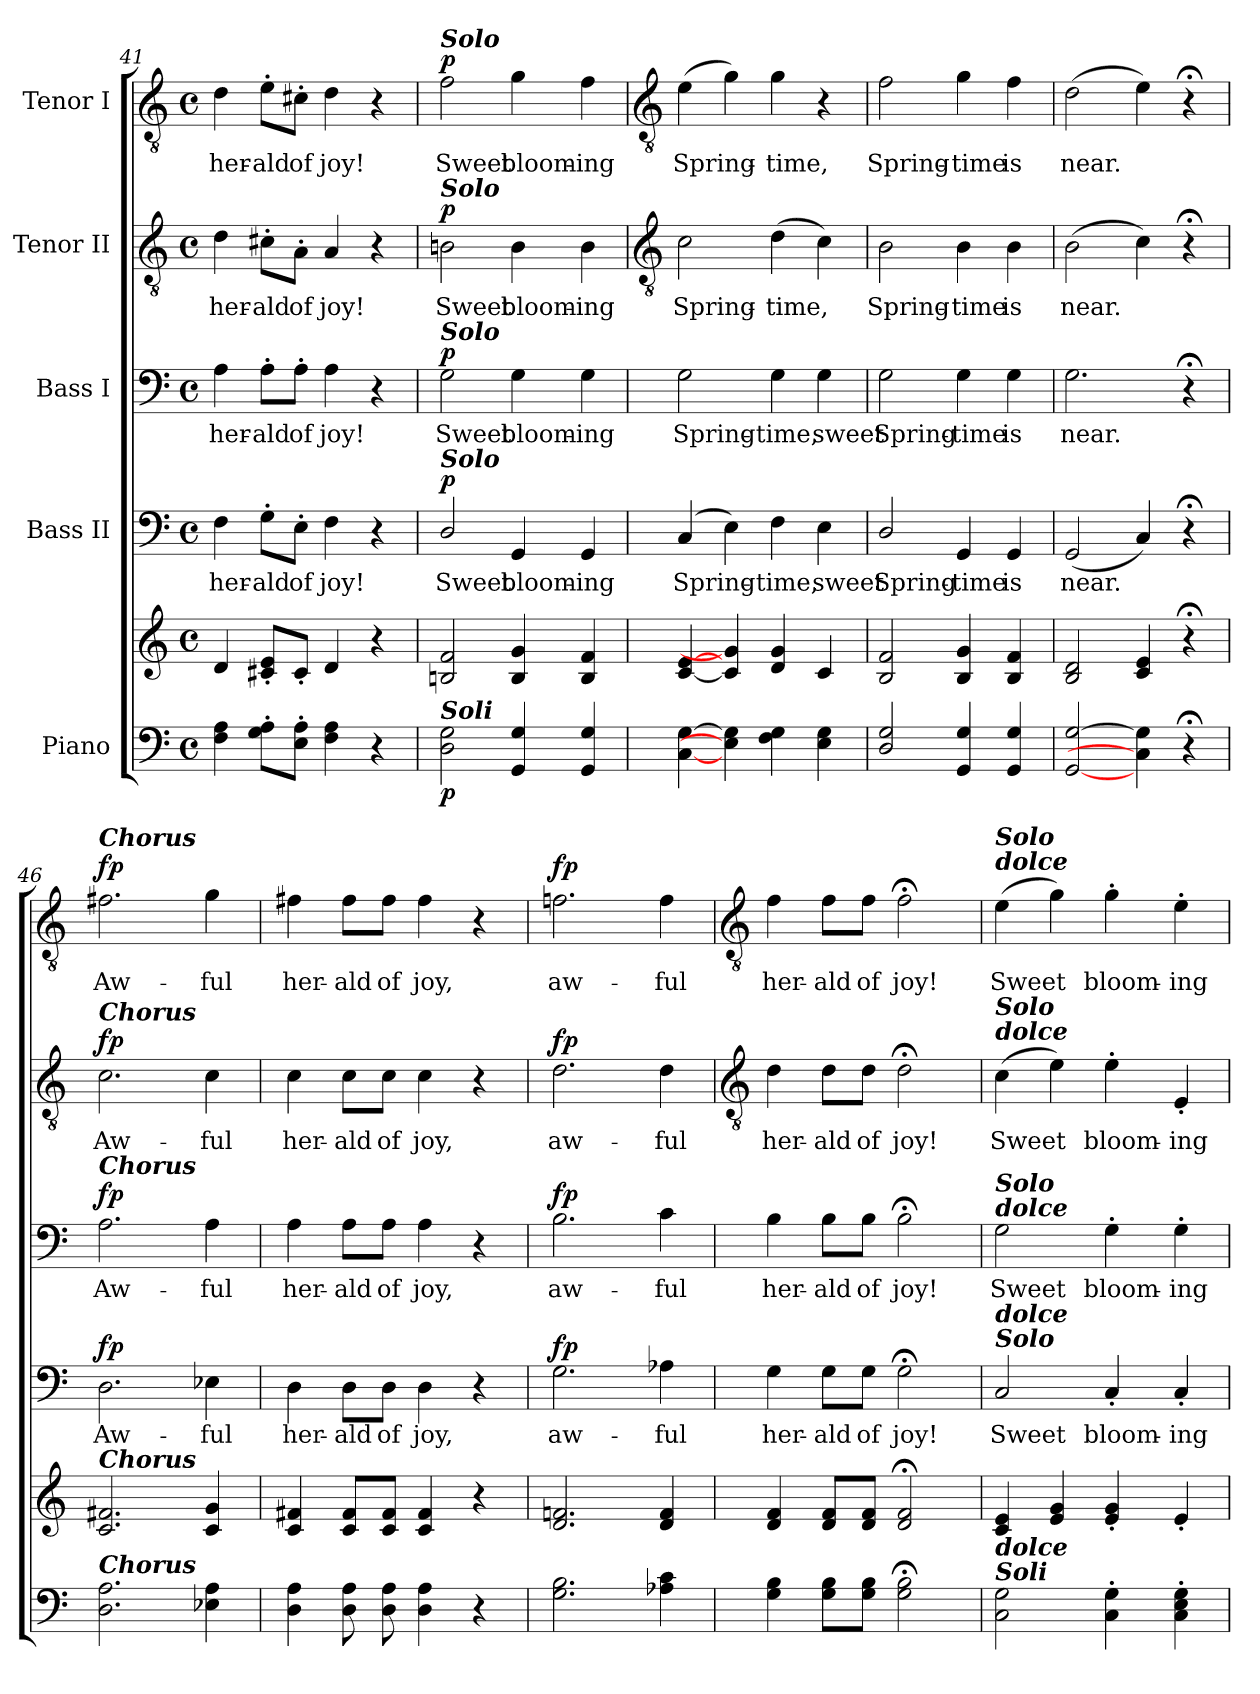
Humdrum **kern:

**kern	**kern	**dynam	**kern	**text	**dynam	**kern	**text	**dynam	**kern	**text	**dynam	**kern	**text	**dynam
*part5	*part5	*part5	*part4	*part4	*part4	*part3	*part3	*part3	*part2	*part2	*part2	*part1	*part1	*part1
*staff6	*staff5	*staff5/6	*staff4	*staff4	*staff4	*staff3	*staff3	*staff3	*staff2	*staff2	*staff2	*staff1	*staff1	*staff1
*I"Piano	*	*	*I"Bass II	*	*	*I"Bass I	*	*	*I"Tenor II	*	*	*I"Tenor I	*	*
*clefF4	*clefG2	*	*clefF4	*	*	*clefF4	*	*	*clefGv2	*	*	*clefGv2	*	*
*k[]	*k[]	*	*k[]	*	*	*k[]	*	*	*k[]	*	*	*k[]	*	*
*C:	*C:	*	*C:	*	*	*C:	*	*	*C:	*	*	*C:	*	*
*M4/4	*M4/4	*	*M4/4	*	*	*M4/4	*	*	*M4/4	*	*	*M4/4	*	*
*met(c)	*met(c)	*	*met(c)	*	*	*met(c)	*	*	*met(c)	*	*	*met(c)	*	*
=41	=41	=41	=41	=41	=41	=41	=41	=41	=41	=41	=41	=41	=41	=41
!	!	!	!	!LO:LY:b	!	!	!LO:LY:b	!	!	!LO:LY:b	!	!	!LO:LY:b	!
4F 4A	4d	.	4F	her-	.	4A	her-	.	4d	her-	.	4d	her-	.
!	!	!	!	!LO:LY:b	!	!	!LO:LY:b	!	!	!LO:LY:b	!	!	!LO:LY:b	!
8G' 8A'L	8c#X' 8e'L	.	8G'\L	-ald	.	8A'\L	-ald	.	8c#X'\L	-ald	.	8e'\L	-ald	.
!	!	!	!	!LO:LY:b	!	!	!LO:LY:b	!	!	!LO:LY:b	!	!	!LO:LY:b	!
8E' 8A'J	8c#'J	.	8E'\J	of	.	8A'\J	of	.	8A'\J	of	.	8c#X'\J	of	.
!	!	!	!	!LO:LY:b	!	!	!LO:LY:b	!	!	!LO:LY:b	!	!	!LO:LY:b	!
4F 4A	4d	.	4F	joy!	.	4A	joy!	.	4A	joy!	.	4d	joy!	.
4r	4r	.	4r	.	.	4r	.	.	4r	.	.	4r	.	.
=42	=42	=42	=42	=42	=42	=42	=42	=42	=42	=42	=42	=42	=42	=42
!	!	!	!	!	!	!	!	!	!	!	!	!LO:TX:a:Bi:t=Solo	!	!
!	!	!	!	!	!	!	!	!	!LO:TX:a:Bi:t=Solo	!	!	!	!	!
!	!	!	!	!	!	!LO:TX:a:Bi:t=Solo	!	!	!	!	!	!	!	!
!	!	!	!LO:TX:a:Bi:t=Solo	!	!	!	!	!	!	!	!	!	!	!
!LO:TX:a:Bi:t=Soli	!	!	!	!	!	!	!	!	!	!	!	!	!	!
!	!	!LO:DY:b=2	!	!LO:LY:b	!LO:DY:b	!	!LO:LY:b	!LO:DY:b	!	!LO:LY:b	!LO:DY:b	!	!LO:LY:b	!LO:DY:b
2D\ 2G\	2Bn 2f	p	2D/	Sweet	p	2G	Sweet	p	2Bn	Sweet	p	2f	Sweet	p
!	!	!	!	!LO:LY:b	!	!	!LO:LY:b	!	!	!LO:LY:b	!	!	!LO:LY:b	!
4GG 4G	4B 4g	.	4GG	bloom-	.	4G	bloom-	.	4B	bloom-	.	4g	bloom-	.
!	!	!	!	!LO:LY:b	!	!	!LO:LY:b	!	!	!LO:LY:b	!	!	!LO:LY:b	!
4GG 4G	4B 4f	.	4GG	-ing	.	4G	-ing	.	4B	-ing	.	4f	-ing	.
!!LO:LB:g=z
=43	=43	=43	=43	=43	=43	=43	=43	=43	=43	=43	=43	=43	=43	=43
*	*	*	*	*	*	*	*	*	*clefGv2	*	*	*clefGv2	*	*
!	!	!	!	!LO:LY:b	!	!	!LO:LY:b	!	!	!LO:LY:b	!	!	!LO:LY:b	!
[4C [4G	[4c [4e	.	(<4C	Spring-	.	2G	Spring-	.	2c	Spring-	.	(>4e	Spring-	.
4E] 4G]	4c] 4g]	.	4E)	.	.	.	.	.	.	.	.	4g)	.	.
!	!	!	!	!LO:LY:b	!	!	!LO:LY:b	!	!	!LO:LY:b	!	!	!LO:LY:b	!
4F 4G	4d 4g	.	4F	time,	.	4G	-time,	.	(>4d	-time,	.	4g	time,	.
!	!	!	!	!LO:LY:b	!	!	!LO:LY:b	!	!	!	!	!	!	!
4E 4G	4c	.	4E	sweet	.	4G	sweet	.	4c)	.	.	4r	.	.
=44	=44	=44	=44	=44	=44	=44	=44	=44	=44	=44	=44	=44	=44	=44
!	!	!	!	!LO:LY:b	!	!	!LO:LY:b	!	!	!LO:LY:b	!	!	!LO:LY:b	!
2D/ 2G/	2B 2f	.	2D/	Spring-	.	2G	Spring-	.	2B	Spring-	.	2f	Spring-	.
!	!	!	!	!LO:LY:b	!	!	!LO:LY:b	!	!	!LO:LY:b	!	!	!LO:LY:b	!
4GG 4G	4B 4g	.	4GG	-time	.	4G	-time	.	4B	-time	.	4g	-time	.
!	!	!	!	!LO:LY:b	!	!	!LO:LY:b	!	!	!LO:LY:b	!	!	!LO:LY:b	!
4GG 4G	4B 4f	.	4GG	is	.	4G	is	.	4B	is	.	4f	is	.
=45	=45	=45	=45	=45	=45	=45	=45	=45	=45	=45	=45	=45	=45	=45
!	!	!	!	!LO:LY:b	!	!	!LO:LY:b	!	!	!LO:LY:b	!	!	!LO:LY:b	!
[2GG [2G	2B 2d	.	(<2GG	near.	.	2.G	near.	.	(>2B	near.	.	(>2d	near.	.
4C] 4G]	4c 4e	.	4C)	.	.	.	.	.	4c)	.	.	4e)	.	.
4r;	4r;<	.	4r;<	.	.	4r;<	.	.	4r;<	.	.	4r;<	.	.
=46	=46	=46	=46	=46	=46	=46	=46	=46	=46	=46	=46	=46	=46	=46
!	!	!	!	!	!	!	!	!	!	!	!	!LO:TX:a:Bi:t=Chorus	!	!
!	!	!	!	!	!	!	!	!	!LO:TX:a:Bi:t=Chorus	!	!	!	!	!
!	!	!	!	!	!	!LO:TX:a:Bi:t=Chorus	!	!	!	!	!	!	!	!
!	!LO:TX:a:Bi:t=Chorus	!	!	!	!	!	!	!	!	!	!	!	!	!
!LO:TX:a:Bi:t=Chorus	!	!	!	!	!	!	!	!	!	!	!	!	!	!
!	!	!LO:DY:b=2	!	!LO:LY:b	!	!	!LO:LY:b	!	!	!LO:LY:b	!	!	!LO:LY:b	!
!	!	!LO:DY:n=1:b	!	!	!LO:DY:b	!	!	!LO:DY:b	!	!	!LO:DY:b	!	!	!LO:DY:b
2.D 2.A	2.c 2.f#X	fp fp	2.D	Aw-	fp	2.A	Aw-	fp	2.c	Aw-	fp	2.f#X	Aw-	fp
!	!	!	!	!LO:LY:b	!	!	!LO:LY:b	!	!	!LO:LY:b	!	!	!LO:LY:b	!
4E-X 4A	4c 4g	.	4E-X	-ful	.	4A	-ful	.	4c	-ful	.	4g	-ful	.
=47	=47	=47	=47	=47	=47	=47	=47	=47	=47	=47	=47	=47	=47	=47
!	!	!	!	!LO:LY:b	!	!	!LO:LY:b	!	!	!LO:LY:b	!	!	!LO:LY:b	!
4D 4A	4c 4f#X	.	4D	her-	.	4A	her-	.	4c	her-	.	4f#X	her-	.
!	!	!	!	!LO:LY:b	!	!	!LO:LY:b	!	!	!LO:LY:b	!	!	!LO:LY:b	!
8D 8A	8c 8f#L	.	8D\L	-ald	.	8A\L	-ald	.	8c\L	-ald	.	8f#\L	-ald	.
!	!	!	!	!LO:LY:b	!	!	!LO:LY:b	!	!	!LO:LY:b	!	!	!LO:LY:b	!
8D 8A	8c 8f#J	.	8D\J	of	.	8A\J	of	.	8c\J	of	.	8f#\J	of	.
!	!	!	!	!LO:LY:b	!	!	!LO:LY:b	!	!	!LO:LY:b	!	!	!LO:LY:b	!
4D 4A	4c 4f#	.	4D	joy,	.	4A	joy,	.	4c	joy,	.	4f#	joy,	.
4r	4r	.	4r	.	.	4r	.	.	4r	.	.	4r	.	.
=48	=48	=48	=48	=48	=48	=48	=48	=48	=48	=48	=48	=48	=48	=48
!	!	!LO:DY:b=2	!	!LO:LY:b	!	!	!LO:LY:b	!	!	!LO:LY:b	!	!	!LO:LY:b	!
!	!	!LO:DY:n=1:b	!	!	!LO:DY:b	!	!	!LO:DY:b	!	!	!LO:DY:b	!	!	!LO:DY:b
2.G 2.B	2.d 2.fn	fp fp	2.G	aw-	fp	2.B	aw-	fp	2.d	aw-	fp	2.fn	aw-	fp
!	!	!	!	!LO:LY:b	!	!	!LO:LY:b	!	!	!LO:LY:b	!	!	!LO:LY:b	!
4A-X 4c	4d 4f	.	4A-X	-ful	.	4c	-ful	.	4d	-ful	.	4f	-ful	.
!!LO:LB:g=z
=49	=49	=49	=49	=49	=49	=49	=49	=49	=49	=49	=49	=49	=49	=49
*	*	*	*	*	*	*	*	*	*clefGv2	*	*	*clefGv2	*	*
!	!	!	!	!LO:LY:b	!	!	!LO:LY:b	!	!	!LO:LY:b	!	!	!LO:LY:b	!
4G 4B	4d 4f	.	4G	her-	.	4B	her-	.	4d	her-	.	4f	her-	.
!	!	!	!	!LO:LY:b	!	!	!LO:LY:b	!	!	!LO:LY:b	!	!	!LO:LY:b	!
8G 8BL	8d 8fL	.	8G\L	-ald	.	8B\L	-ald	.	8d\L	-ald	.	8f\L	-ald	.
!	!	!	!	!LO:LY:b	!	!	!LO:LY:b	!	!	!LO:LY:b	!	!	!LO:LY:b	!
8G 8BJ	8d 8fJ	.	8G\J	of	.	8B\J	of	.	8d\J	of	.	8f\J	of	.
!	!	!	!	!LO:LY:b	!	!	!LO:LY:b	!	!	!LO:LY:b	!	!	!LO:LY:b	!
2G; 2B;	2d;< 2f;<	.	2G;<	joy!	.	2B;<	joy!	.	2d;<	joy!	.	2f;<	joy!	.
=50	=50	=50	=50	=50	=50	=50	=50	=50	=50	=50	=50	=50	=50	=50
!	!	!	!	!	!	!	!	!	!	!	!	!LO:TX:a:Bi:t=dolce	!	!
!	!	!	!	!	!	!	!	!	!	!	!	!LO:TX:a:Bi:t=Solo	!	!
!	!	!	!	!	!	!	!	!	!LO:TX:a:Bi:t=dolce	!	!	!	!	!
!	!	!	!	!	!	!	!	!	!LO:TX:a:Bi:t=Solo	!	!	!	!	!
!	!	!	!	!	!	!LO:TX:a:Bi:t=dolce	!	!	!	!	!	!	!	!
!	!	!	!	!	!	!LO:TX:a:Bi:t=Solo	!	!	!	!	!	!	!	!
!	!	!	!LO:TX:a:Bi:t=Solo	!	!	!	!	!	!	!	!	!	!	!
!	!	!	!LO:TX:a:Bi:t=dolce	!	!	!	!	!	!	!	!	!	!	!
!LO:TX:a:Bi:t=Soli	!	!	!	!	!	!	!	!	!	!	!	!	!	!
!LO:TX:a:Bi:t=dolce	!	!	!	!	!	!	!	!	!	!	!	!	!	!
!	!	!	!	!LO:LY:b	!	!	!LO:LY:b	!	!	!LO:LY:b	!	!	!LO:LY:b	!
2C 2G	4c 4e	.	2C	Sweet	.	2G	Sweet	.	(>4c	Sweet	.	(>4e	Sweet	.
.	4e 4g	.	.	.	.	.	.	.	4e)	.	.	4g)	.	.
!	!	!	!	!LO:LY:b	!	!	!LO:LY:b	!	!	!LO:LY:b	!	!	!LO:LY:b	!
4C' 4G'	4e' 4g'	.	4C'	bloom-	.	4G'	bloom-	.	4e'	bloom-	.	4g'	bloom-	.
!	!	!	!	!LO:LY:b	!	!	!LO:LY:b	!	!	!LO:LY:b	!	!	!LO:LY:b	!
4C' 4E' 4G'	4e'	.	4C'	-ing	.	4G'	-ing	.	4E'	-ing	.	4e'	-ing	.
=	=	=	=	=	=	=	=	=	=	=	=	=	=	=
*-	*-	*-	*-	*-	*-	*-	*-	*-	*-	*-	*-	*-	*-	*-
